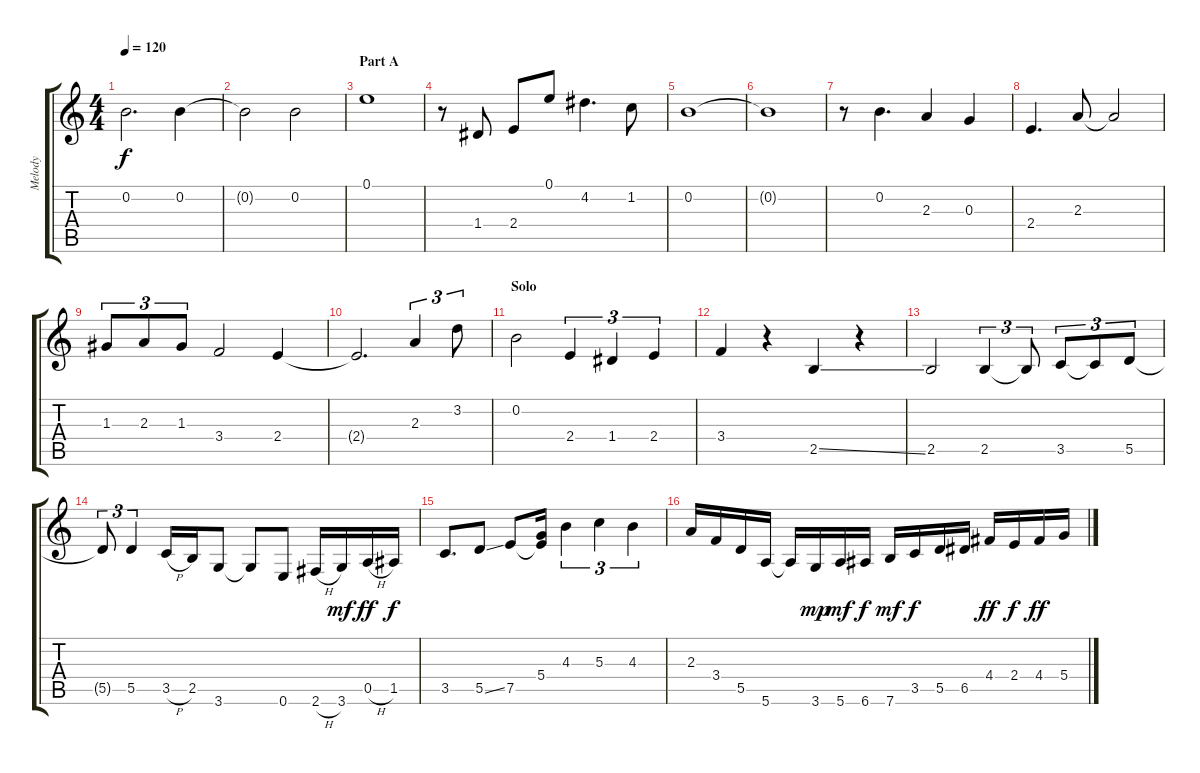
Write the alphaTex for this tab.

\track ("Melody" "Melody") {instrument electricguitarjazz}
\staff {score tabs}
\tuning (E4 B3 G3 D3 A2 E2) {hide}
\ts (4 4)
\tempo 120
\clef g2
\ks c
0.2.2{d dy f} 0.2.4 |
0.2{t}.2 0.2.2 |
\section ("" "Part A")
0.1.1 |
r.8 1.4.8 2.4.8 0.1.8 4.2.4{d} 1.2.8 |
0.2.1 |
0.2{t}.1 |
r.8 0.2.4{d} 2.3.4 0.3.4 |
2.4.4{d} 2.3.8 2.3{t}.2 |
1.3.8{tu (3 2)} 2.3.8{tu (3 2)} 1.3.8{tu (3 2)} 3.4.2 2.4.4 |
2.4{t}.2{d} 2.3.4{tu (3 2)} 3.2.8{tu (3 2)} |
\section ("" "Solo")
0.2.2 2.4.4{tu (3 2)} 1.4.4{tu (3 2)} 2.4.4{tu (3 2)} |
3.4.4 r.4 2.5{ss}.4 r.4 |
2.5.2 2.5.4{tu (3 2)} 2.5{t}.8{tu (3 2)} 3.5.8{tu (3 2)} 3.5{t}.8{tu (3 2)} 5.5.8{tu (3 2)} |
5.5{t}.8{tu (3 2)} 5.5.4{tu (3 2)} 3.5{h}.16 2.5.16 3.6.8 3.6{t}.8 0.6.8 2.6{h}.16 3.6.16{dy mf} 0.5{h}.16{dy ff} 1.5.16{dy f} |
3.5.8{d} 5.5{ss}.8 7.5.8 (5.4 7.5{t}).16 4.3.4{tu (3 2)} 5.3.4{tu (3 2)} 4.3.4{tu (3 2)} |
2.3.16 3.4.16 5.5.16 5.6.16 5.6{t}.16 3.6.16{dy mp} 5.6.16{dy mf} 6.6.16{dy f} 7.6.16{dy mf} 3.5.16{dy f} 5.5.16 6.5.16 4.4.16{dy ff} 2.4.16{dy f} 4.4.16{dy ff} 5.4.16
